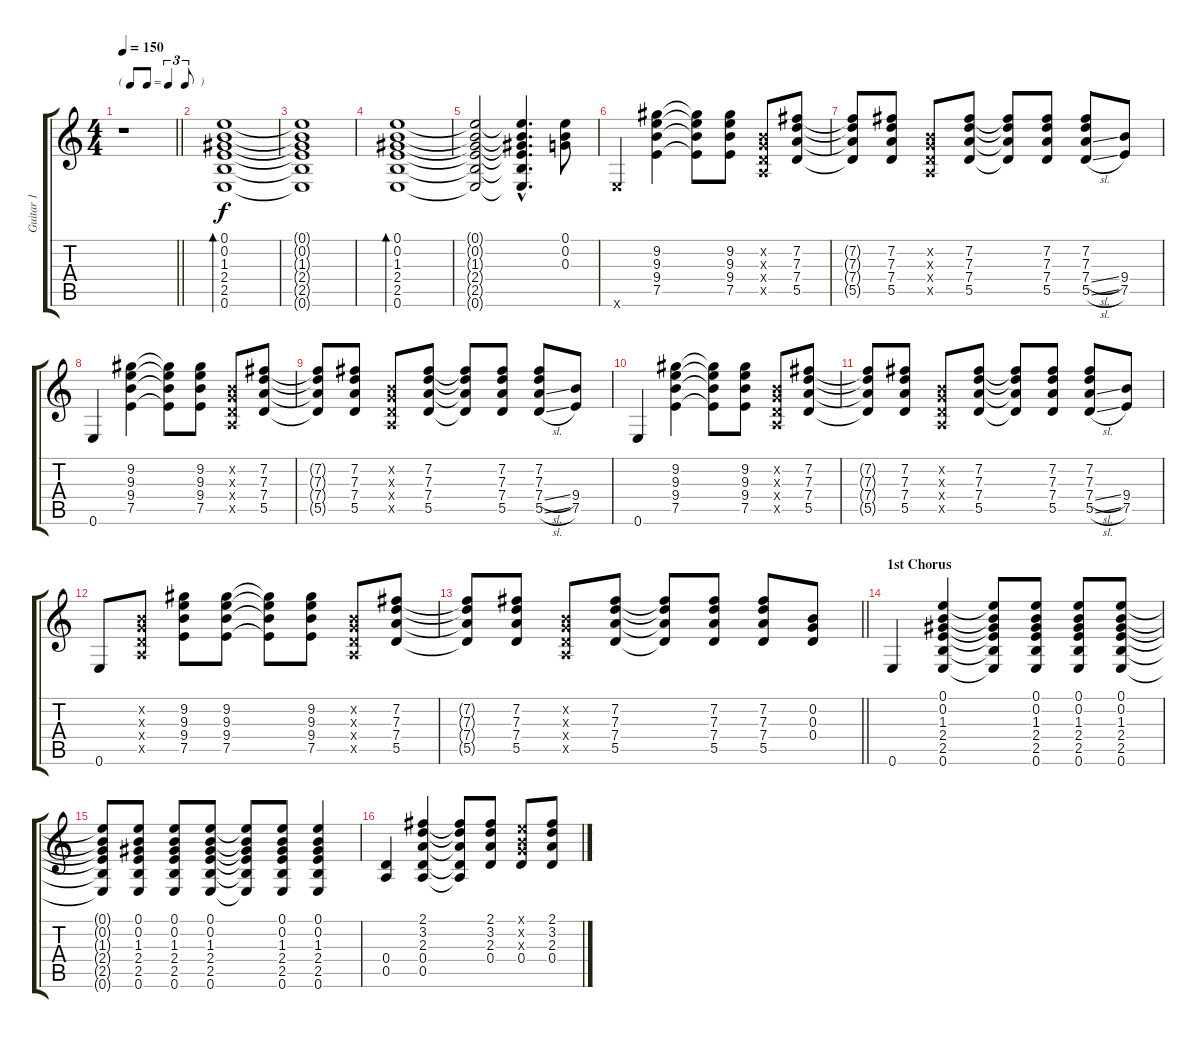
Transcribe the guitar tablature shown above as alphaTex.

\track ("Guitar 1" "Guitar 1") {instrument acousticguitarsteel}
\staff {score tabs}
\tuning (E4 B3 G3 D3 A2 E2) {hide}
\ts (4 4)
\tf triplet8th
\tempo 150
\clef g2
\barLineRight lightlight
\ks c
r.1{dy f instrument acousticguitarsteel} |
(0.1 0.2 1.3 2.4 2.5 0.6).1{bd 60} |
(0.1{t} 0.2{t} 1.3{t} 2.4{t} 2.5{t} 0.6{t}).1 |
(0.1 0.2 1.3 2.4 2.5 0.6).1{bd 60} |
(0.1{t} 0.2{t} 1.3{t} 2.4{t} 2.5{t} 0.6{t}).2 (0.1{hac t} 0.2{hac t} 1.3{hac t} 2.4{hac t} 2.5{hac t} 0.6{hac t}).4{d} (0.1 0.2 0.3).8 |
0.6{x}.4 (9.2 9.3 9.4 7.5).4 (9.2{t} 9.3{t} 9.4{t} 7.5{t}).8 (9.2 9.3 9.4 7.5).8 (0.2{x} 0.3{x} 0.4{x} 0.5{x}).8 (7.2 7.3 7.4 5.5).8 |
(7.2{t} 7.3{t} 7.4{t} 5.5{t}).8 (7.2 7.3 7.4 5.5).8 (0.2{x} 0.3{x} 0.4{x} 0.5{x}).8 (7.2 7.3 7.4 5.5).8 (7.2{t} 7.3{t} 7.4{t} 5.5{t}).8 (7.2 7.3 7.4 5.5).8 (7.2 7.3 7.4{sl} 5.5{sl}).8 (9.4 7.5).8 |
0.6.4 (9.2 9.3 9.4 7.5).4 (9.2{t} 9.3{t} 9.4{t} 7.5{t}).8 (9.2 9.3 9.4 7.5).8 (0.2{x} 0.3{x} 0.4{x} 0.5{x}).8 (7.2 7.3 7.4 5.5).8 |
(7.2{t} 7.3{t} 7.4{t} 5.5{t}).8 (7.2 7.3 7.4 5.5).8 (0.2{x} 0.3{x} 0.4{x} 0.5{x}).8 (7.2 7.3 7.4 5.5).8 (7.2{t} 7.3{t} 7.4{t} 5.5{t}).8 (7.2 7.3 7.4 5.5).8 (7.2 7.3 7.4{sl} 5.5{sl}).8 (9.4 7.5).8 |
0.6.4 (9.2 9.3 9.4 7.5).4 (9.2{t} 9.3{t} 9.4{t} 7.5{t}).8 (9.2 9.3 9.4 7.5).8 (0.2{x} 0.3{x} 0.4{x} 0.5{x}).8 (7.2 7.3 7.4 5.5).8 |
(7.2{t} 7.3{t} 7.4{t} 5.5{t}).8 (7.2 7.3 7.4 5.5).8 (0.2{x} 0.3{x} 0.4{x} 0.5{x}).8 (7.2 7.3 7.4 5.5).8 (7.2{t} 7.3{t} 7.4{t} 5.5{t}).8 (7.2 7.3 7.4 5.5).8 (7.2 7.3 7.4{sl} 5.5{sl}).8 (9.4 7.5).8 |
0.6.8 (0.2{x} 0.3{x} 0.4{x} 0.5{x}).8 (9.2 9.3 9.4 7.5).8 (9.2 9.3 9.4 7.5).8 (9.2{t} 9.3{t} 9.4{t} 7.5{t}).8 (9.2 9.3 9.4 7.5).8 (0.2{x} 0.3{x} 0.4{x} 0.5{x}).8 (7.2 7.3 7.4 5.5).8 |
\barLineRight lightlight
(7.2{t} 7.3{t} 7.4{t} 5.5{t}).8 (7.2 7.3 7.4 5.5).8 (0.2{x} 0.3{x} 0.4{x} 0.5{x}).8 (7.2 7.3 7.4 5.5).8 (7.2{t} 7.3{t} 7.4{t} 5.5{t}).8 (7.2 7.3 7.4 5.5).8 (7.2 7.3 7.4 5.5).8 (0.2 0.3 0.4).8 |
\section ("" "1st Chorus")
0.6.4 (0.1 0.2 1.3 2.4 2.5 0.6).4 (0.1{t} 0.2{t} 1.3{t} 2.4{t} 2.5{t} 0.6{t}).8 (0.1 0.2 1.3 2.4 2.5 0.6).8 (0.1 0.2 1.3 2.4 2.5 0.6).8 (0.1 0.2 1.3 2.4 2.5 0.6).8 |
(0.1{t} 0.2{t} 1.3{t} 2.4{t} 2.5{t} 0.6{t}).8 (0.1 0.2 1.3 2.4 2.5 0.6).8 (0.1 0.2 1.3 2.4 2.5 0.6).8 (0.1 0.2 1.3 2.4 2.5 0.6).8 (0.1{t} 0.2{t} 1.3{t} 2.4{t} 2.5{t} 0.6{t}).8 (0.1 0.2 1.3 2.4 2.5 0.6).8 (0.1 0.2 1.3 2.4 2.5 0.6).4 |
(0.4 0.5).4 (2.1 3.2 2.3 0.4 0.5).4 (2.1{t} 3.2{t} 2.3{t} 0.4{t} 0.5{t}).8 (2.1 3.2 2.3 0.4).8 (0.1{x} 0.2{x} 0.3{x} 0.4).8 (2.1 3.2 2.3 0.4).8
